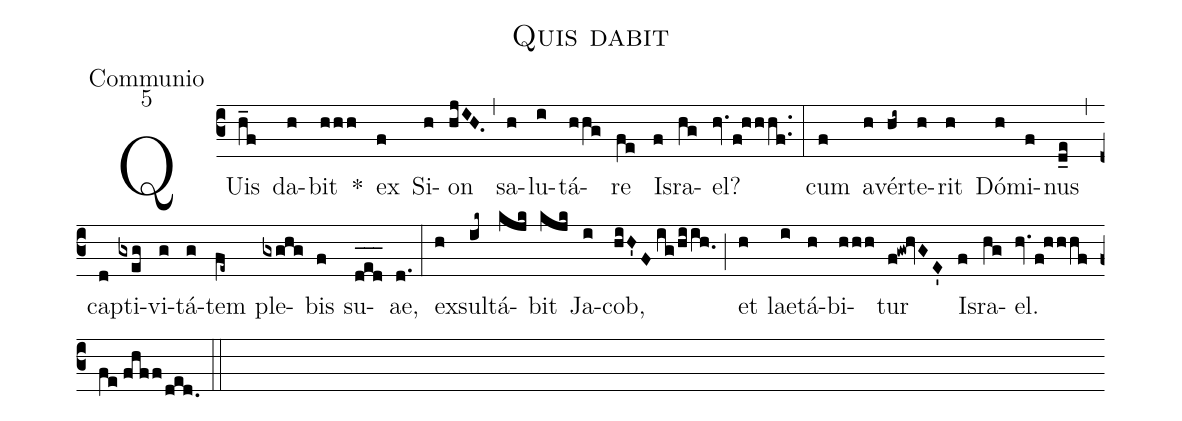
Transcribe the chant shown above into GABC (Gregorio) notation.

name:Quis dabit;
office-part:Communio;
mode:5;
%%
(c3) QUis(h_f) da(h)bit(hhh) *() ex(f) Si(h)on(hjIH.) (,) sa(h)lu(i)tá(hhg)re(fe) Is(f)ra(hg)el?(hv.f!hhhf..) (:) cum(f) a(h)vér(hi~)te(h)rit(h) Dó(h)mi(f)nus(d_e) (,) ca(d)pti(gxeg)vi(g)tá(g)tem(fe~) ple(gxghg)bis(f) su(d_[oh:h]e_[oh:h]d_[oh:h])ae,(d.) (:) ex(h)sul(ik~)tá(kjk)bit(kjk) Ja(i)cob,(hiH'F//ig/hiih.0) (;) et(h) lae(i)tá(h)bi(hhh)tur(f!gw!hvGE') Is(f)ra(hg)el.(hv.f!hhhffe//fhff/ded.) (::)
